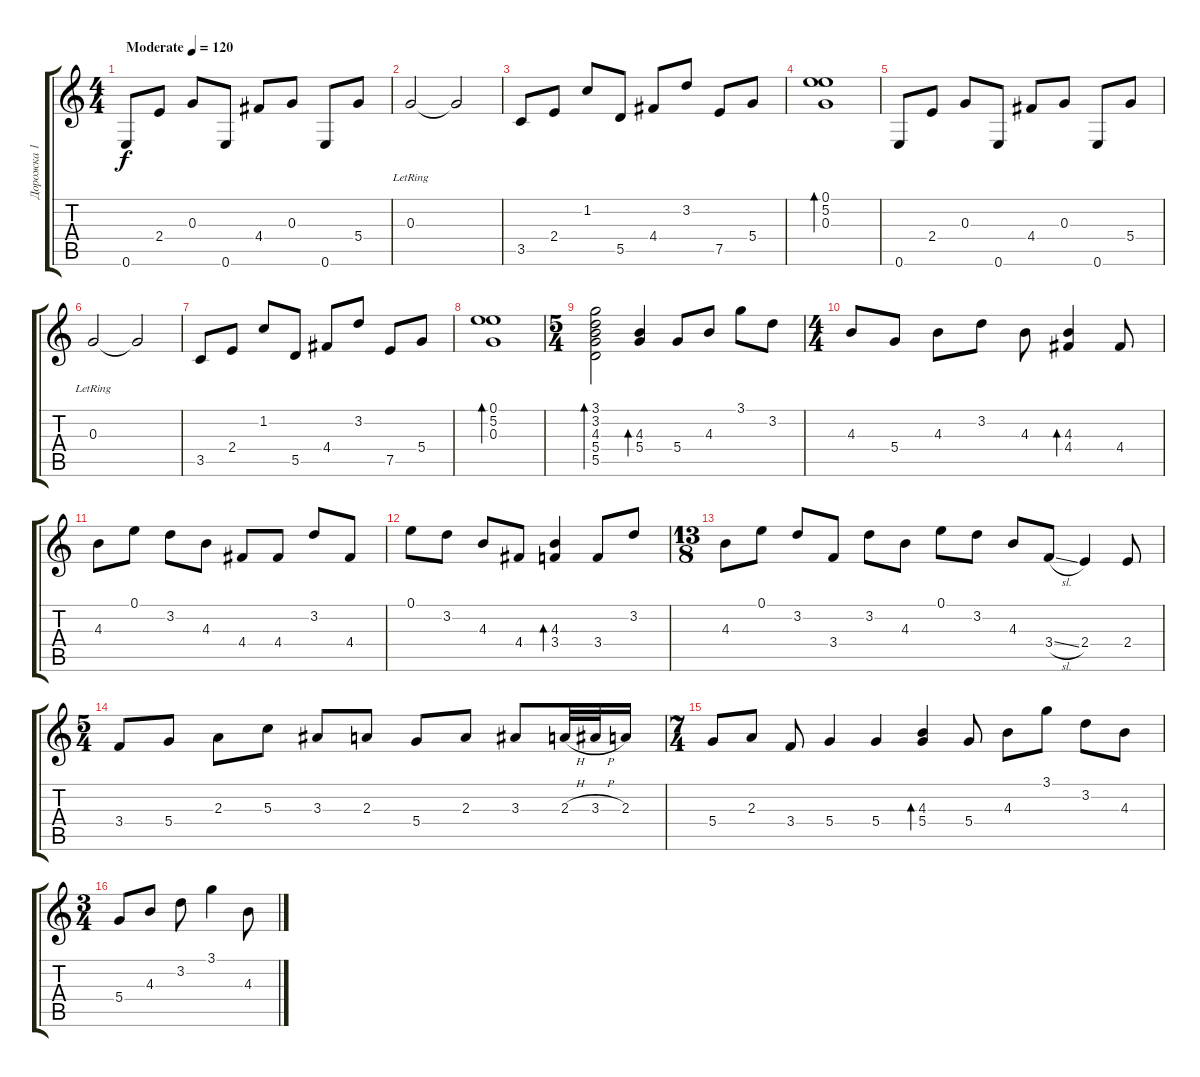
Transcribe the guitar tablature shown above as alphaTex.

\track ("Дорожка 1" "Дорожка 1") {instrument acousticguitarsteel}
\staff {score tabs}
\tuning (E4 B3 G3 D3 A2 E2) {hide}
\ts (4 4)
\tempo (120 "Moderate")
\clef g2
\ks c
0.6.8{dy f volume 16 instrument electricguitarclean} 2.4.8 0.3.8 0.6.8 4.4.8 0.3.8 0.6.8 5.4.8 |
0.3{lr}.2 0.3{t}.2 |
3.5.8 2.4.8 1.2.8 5.5.8 4.4.8 3.2.8 7.5.8 5.4.8 |
(0.1 5.2 0.3).1{bd 240} |
0.6.8{volume 16 instrument electricguitarclean} 2.4.8 0.3.8 0.6.8 4.4.8 0.3.8 0.6.8 5.4.8 |
0.3{lr}.2 0.3{t}.2 |
3.5.8 2.4.8 1.2.8 5.5.8 4.4.8 3.2.8 7.5.8 5.4.8 |
(0.1 5.2 0.3).1{bd 240} |
\ts (5 4)
(3.1 3.2 4.3 5.4 5.5).2{bd 60 volume 16 instrument electricguitarclean} (4.3 5.4).4{bd 60} 5.4.8 4.3.8 3.1.8 3.2.8 |
\ts (4 4)
4.3.8 5.4.8 4.3.8 3.2.8 4.3.8 (4.3 4.4).4{bd 60} 4.4.8 |
4.3.8 0.1.8 3.2.8 4.3.8 4.4.8 4.4.8 3.2.8 4.4.8 |
0.1.8 3.2.8 4.3.8 4.4.8 (4.3 3.4).4{bd 60} 3.4.8 3.2.8 |
\ts (13 8)
4.3.8 0.1.8 3.2.8 3.4.8 3.2.8 4.3.8 0.1.8 3.2.8 4.3.8 3.4{sl}.8 2.4.4 2.4.8 |
\ts (5 4)
3.4.8 5.4.8 2.3.8 5.3.8 3.3.8 2.3.8 5.4.8 2.3.8 3.3.8 2.3{h}.32 3.3{h}.32 2.3.16 |
\ts (7 4)
5.4.8 2.3.8 3.4.8 5.4.4 5.4.4 (4.3 5.4).4{bd 60} 5.4.8 4.3.8 3.1.8 3.2.8 4.3.8 |
\ts (3 4)
5.4.8 4.3.8 3.2.8 3.1.4 4.3.8
